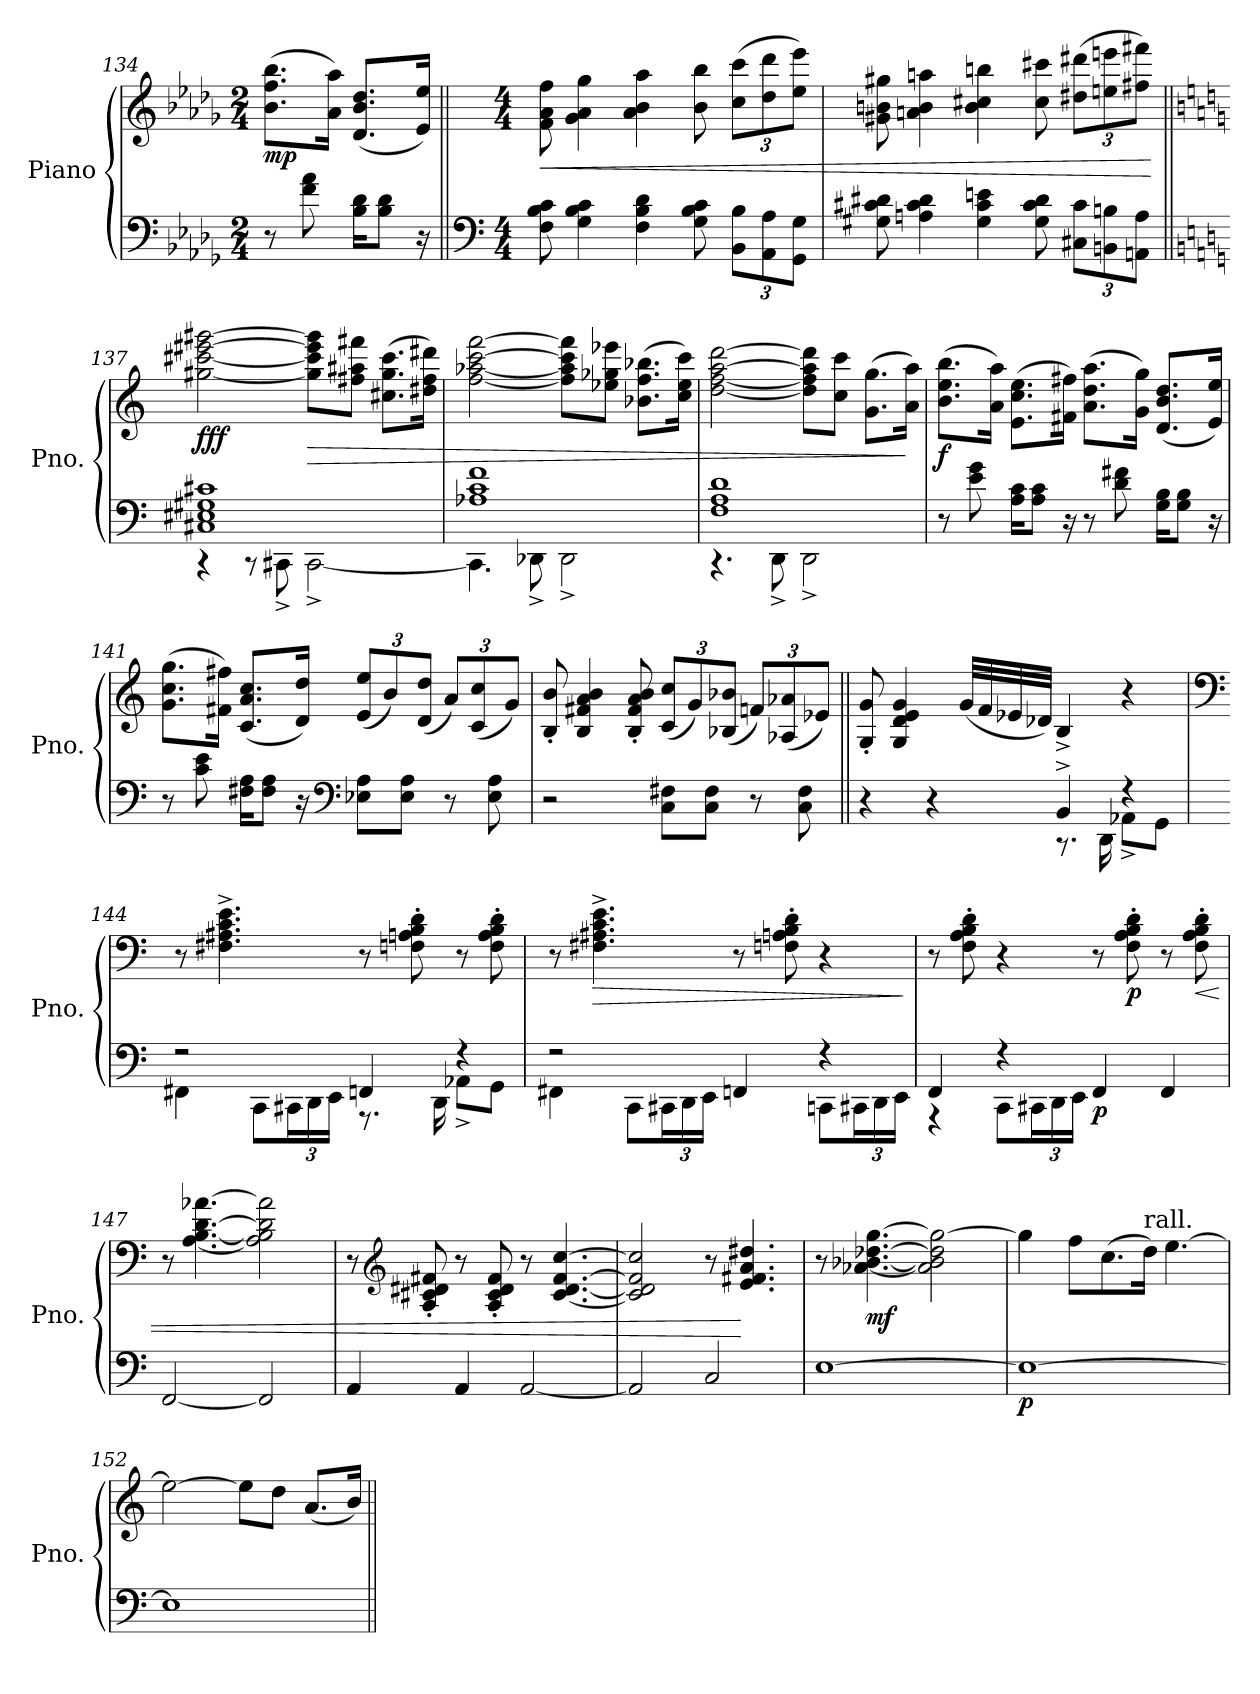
**kern	**kern	**dynam
*part1	*part1	*part1
*staff2	*staff1	*staff1/2
*I"Piano	*	*
*I'Pno.	*	*
!!LO:PB:g=z
*clefF4	*clefG2	*
*k[b-e-a-d-g-]	*k[b-e-a-d-g-]	*
*M2/4	*M2/4	*
=134	=134	=134
!	!	!LO:DY:b
8r	(8.b-\ 8.ff\ 8.bb-\L	mp
8f\ 8a-\	.	.
.	16a-\ 16aa-\Jk)	.
16B-\ 16d-\KL	(8.d-/ 8.b-/ 8.dd-/L	.
8B-\ 8d-\J	.	.
16r	16e-/ 16ee-/Jk)	.
=135||	=135||	=135||
*clefF4	*	*
*M4/4	*M4/4	*
!	!	!LO:HP:b
8F\ 8B-\ 8c\	8f\ 8a-\ 8ff\	<
4G-\ 4B-\ 4c\	4g-\ 4a-\ 4gg-\	.
4F\ 4B-\ 4d-\	4a-\ 4b-\ 4aa-\	.
8G-\ 8B-\ 8c\	8b-\ 8bb-\	.
*Xbrackettup	*Xbrackettup	*
12BB-\ 12B-\L	(12cc\ 12ccc\L	.
12AA-\ 12A-\	12dd-\ 12ddd-\	.
12GG-\ 12G-\J	12ee-\ 12eee-\J)	.
=136	=136	=136
8G#X\ 8c#X\ 8d#X\	8g#X\ 8bn\ 8gg#X\	.
4An\ 4c#\ 4d#\	4an\ 4b\ 4aan\	.
4G#\ 4c#\ 4en\	4b\ 4cc#X\ 4bbn\	.
8G#\ 8c#\ 8d#\	8cc#\ 8ccc#X\	.
12C#X\ 12c#\L	(12dd#X\ 12ddd#X\L	.
12BBn\ 12Bn\	12een\ 12eeen\	.
12AAn\ 12A\J	12ff#X\ 12fff#X\J)	.
.	.	[
!!LO:LB:g=z
=137||	=137||	=137||
*k[]	*k[]	*
*^	*	*
!	!	!	!LO:DY:b
1C#X 1E#X 1G#X 1c#X	4r	[2gg#X\ [2ccc#X\ [2eee#X\ [2ggg#X\	fff
.	8r	.	.
.	8CC#X^\	.	.
!	!	!	!LO:HP:b
.	[2CC#^\	8gg#\] 8ccc#\] 8eee#\] 8ggg#\]L	>
.	.	8ff#X\ 8aa#X\ 8fff#X\J	.
.	.	(8.cc#X\ 8.gg#\ 8.ccc#\L	.
.	.	16dd#X\ 16ff#\ 16ddd#X\Jk)	.
=138	=138	=138	=138
1A-X 1c 1f	4.CC#\]	[2ff\ [2aa-X\ [2ccc\ [2fff\	.
.	8DD-X^\	.	.
.	2DD-^\	8ff\] 8aa-\] 8ccc\] 8fff\]L	.
.	.	8ee-X\ 8gg-X\ 8eee-X\J	.
.	.	(8.b-X\ 8.ff\ 8.bb-X\L	.
.	.	16cc\ 16ee-\ 16ccc\Jk)	.
=139	=139	=139	=139
1F 1A 1d	4.r	[2dd\ [2ff\ [2aa\ [2ddd\	.
.	8DD^\	.	.
.	2DD^\	8dd\] 8ff\] 8aa\] 8ddd\]L	.
.	.	8cc\ 8ccc\J	.
.	.	(8.g\ 8.gg\L	.
.	.	16a\ 16aa\Jk)	]
*v	*v	*	*
=140	=140	=140
!	!	!LO:DY:b
8r	(8.b\ 8.ee\ 8.bb\L	f
8e\ 8g\	.	.
.	16a\ 16aa\Jk)	.
16A\ 16c\KL	(8.e\ 8.cc\ 8.ee\L	.
8A\ 8c\J	.	.
16r	16f#X\ 16ff#X\Jk)	.
8r	(8.a\ 8.dd\ 8.aa\L	.
8d\ 8f#X\	.	.
.	16g\ 16gg\Jk)	.
16G\ 16B\KL	(8.d/ 8.b/ 8.dd/L	.
8G\ 8B\J	.	.
16r	16e/ 16ee/Jk)	.
!!LO:LB:g=z
=141	=141	=141
8r	(8.g\ 8.cc\ 8.gg\L	.
8c\ 8e\	.	.
.	16f#X\ 16ff#X\Jk)	.
16F#X\ 16A\KL	(8.c/ 8.a/ 8.cc/L	.
8F#\ 8A\J	.	.
16r	16d/ 16dd/Jk)	.
*clefF4	*	*
8E-X\ 8A\L	(12e/ 12ee/L	.
.	12b/)	.
8E-\ 8A\J	.	.
.	(12d/ 12dd/J	.
8r	12a/L)	.
.	(12c/ 12cc/	.
8E-\ 8A\	.	.
.	12g/J)	.
=142	=142	=142
2r	8B/' 8b/'	.
.	4B/ 4f#X/ 4a/ 4b/	.
.	8B/' 8f#/' 8a/' 8b/'	.
8C\ 8F#X\L	(12c/ 12cc/L	.
.	12g/)	.
8C\ 8F#\J	.	.
.	(12B-X/ 12b-X/J	.
8r	12fn/L)	.
.	(12A-X/ 12a-X/	.
8C\ 8F#\	.	.
.	12e-X/J)	.
=143||	=143||	=143||
*k[]	*k[]	*
*^	*	*
4r	2ryy	8G/' 8g/'	.
.	.	4G/ 4d/ 4e/ 4g/	.
4r	.	.	.
.	.	(32g/LLL	.
.	.	32f/	.
.	.	32e-X/	.
.	.	32d-X/JJJ)	.
4BB^/	8.r	4B^/	.
.	16DD\	.	.
4r	8AA-X^\L	4r	.
.	8GG\J	.	.
!!LO:LB:g=z
=144	=144	=144	=144
*	*	*clefF4	*
2r	4FF#X\	8r	.
.	.	4.F#X\^ 4.A#X\^ 4.c\^ 4.e\^	.
.	8CC\L	.	.
.	24CC#X\L	.	.
.	24DD\	.	.
.	24EE\JJ	.	.
4FFn/	8.r	8r	.
.	.	8Fn\' 8An\' 8B\' 8d\'	.
.	16DD\	.	.
4r	8AA-X^\L	8r	.
.	8GG\J	8F\' 8A\' 8B\' 8d\'	.
=145	=145	=145	=145
2r	4FF#X\	8r	.
!	!	!	!LO:HP:b
.	.	4.F#X\^ 4.A#X\^ 4.c\^ 4.e\^	>
.	8CC\L	.	.
.	24CC#X\L	.	.
.	24DD\	.	.
.	24EE\JJ	.	.
4FFn/	4ryy	8r	.
.	.	8Fn\' 8An\' 8B\' 8d\'	.
4r	8CCn\L	4r	.
.	24CC#X\L	.	.
.	24DD\	.	.
.	24EE\JJ	.	.
*v	*v	*	*
.	.	]
=146	=146	=146
*^	*	*
4FF/	4r	8r	.
.	.	8F\' 8A\' 8B\' 8d\'	.
4r	8CC\L	4r	.
.	24CC#X\L	.	.
.	24DD\	.	.
.	24EE\JJ	.	.
!	!	!	!LO:DY:b=2
4FF/	2ryy	8r	p
!	!	!	!LO:DY:b
.	.	8F\' 8A\' 8B\' 8d\'	p
4FF/	.	8r	.
!	!	!	!LO:HP:b
.	.	8F\' 8A\' 8B\' 8d\'	<
*v	*v	*	*
!!LO:LB:g=z
=147	=147	=147
[2FF/	8r	.
.	[4.A\ [4.B\ [4.d\ [4.a-X\	.
2FF/]	2A\] 2B\] 2d\] 2a-\]	.
=148	=148	=148
4AA/	8r	.
*	*clefG2	*
.	8A/' 8c#X/' 8d#X/' 8f#X/'	.
4AA/	8r	.
.	8A/' 8c#/' 8d#/' 8f#/'	.
[2AA/	8r	.
.	[4.c#/ [4.d#/ [4.f#/ [4.cc/	.
=149	=149	=149
2AA/]	2c#/] 2d#/] 2f#/] 2cc/]	.
2C/	8r	.
.	4.e/ 4.f#X/ 4.a/ 4.dd#X/	[
=150	=150	=150
[1E	8r	.
!	!	!LO:DY:b
.	[4.a-X\ [4.b-X\ [4.dd-X\ [4.gg\	mf
.	2a-\] 2b-\] 2dd-\] 2gg\_	.
=151	=151	=151
!	!	!LO:DY:b=2
1E_	4gg\]	p
.	8ff\L	.
.	(8.cc\	.
!	!LO:TX:a:t=rall.	!
.	16dd\Jk)	.
.	[4.ee\	.
!!LO:PB:g=z
=152	=152	=152
1E]	2ee\_	.
.	8ee\L]	.
.	8dd\J	.
.	(8.a/L	.
.	16b/Jk)	.
=||	=||	=||
*-	*-	*-
